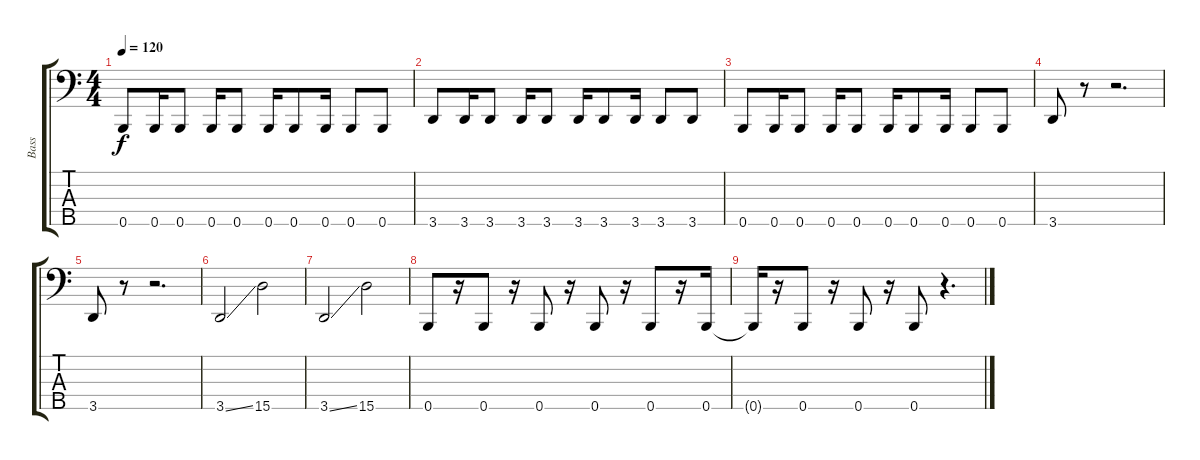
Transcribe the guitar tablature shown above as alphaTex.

\track ("Bass" "Bass") {instrument electricbasspick}
\staff {score tabs}
\tuning (G2 D2 A1 E1 B0) {hide}
\ts (4 4)
\tempo 120
\clef f4
\ks c
0.5.8{dy f} 0.5.16 0.5.8 0.5.16 0.5.8 0.5.16 0.5.8 0.5.16 0.5.8 0.5.8 |
3.5.8 3.5.16 3.5.8 3.5.16 3.5.8 3.5.16 3.5.8 3.5.16 3.5.8 3.5.8 |
0.5.8 0.5.16 0.5.8 0.5.16 0.5.8 0.5.16 0.5.8 0.5.16 0.5.8 0.5.8 |
3.5.8 r.8 r.2{d} |
3.5.8 r.8 r.2{d} |
3.5{ss}.2 15.5.2 |
3.5{ss}.2 15.5.2 |
0.5.8 r.16 0.5.8 r.16 0.5.8 r.16 0.5.8 r.16 0.5.8 r.16 0.5.16 |
0.5{t}.16 r.16 0.5.8 r.16 0.5.8 r.16 0.5.8 r.4{d}
